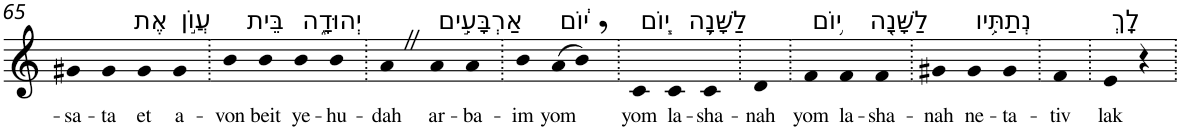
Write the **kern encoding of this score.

**kern	**text
*part1	*part1
*staff1	*staff1
*I"Piano	*
*I'Pno	*
!!LO:PB:g=z
*clefG2	*
*k[]	*
=65	=65
!	!LO:LY:b
4g#X	-sa-
!	!LO:LY:b
4g#	-ta
!LO:TX:a:t=אֶת	!
!	!LO:LY:b
4g#	et
!LO:TX:a:t=עֲוֺ֣ן	!
!	!LO:LY:b
4g#	a-
=66.	=66.
!	!LO:LY:b
4b	-von
!LO:TX:a:t=בֵּית	!
!	!LO:LY:b
4b	beit
!LO:TX:a:t=יְהוּדָ֑ה	!
!	!LO:LY:b
4b	ye-
!	!LO:LY:b
4b	-hu-
=67.	=67.
!	!LO:LY:b
4aZ	-dah
!LO:TX:a:t=אַרְבָּעִ֣ים	!
!	!LO:LY:b
4a	ar-
!	!LO:LY:b
4a	-ba-
=68.	=68.
!	!LO:LY:b
4b	-im
!LO:TX:a:t=י֔וֹם	!
!	!LO:LY:b
(>8a	yom
8b,)	.
=69.	=69.
!LO:TX:a:t=י֧וֹם	!
!	!LO:LY:b
4c	yom
!LO:TX:a:t=לַשָּׁנָ֛ה	!
!	!LO:LY:b
4c	la-
!	!LO:LY:b
4c	-sha-
=70.	=70.
!	!LO:LY:b
4d	-nah
=71.	=71.
!LO:TX:a:t=י֥וֹם	!
!	!LO:LY:b
4f	yom
!LO:TX:a:t=לַשָּׁנָ֖ה	!
!	!LO:LY:b
4f	la-
!	!LO:LY:b
4f	-sha-
=72.	=72.
!	!LO:LY:b
4g#X	-nah
!LO:TX:a:t=נְתַתִּ֥יו	!
!	!LO:LY:b
4g#	ne-
!	!LO:LY:b
4g#	-ta-
=73.	=73.
!	!LO:LY:b
4f	-tiv
=74.	=74.
!LO:TX:a:t=לָֽךְ	!
!	!LO:LY:b
4e	lak
4r	.
=.	=.
*-	*-
